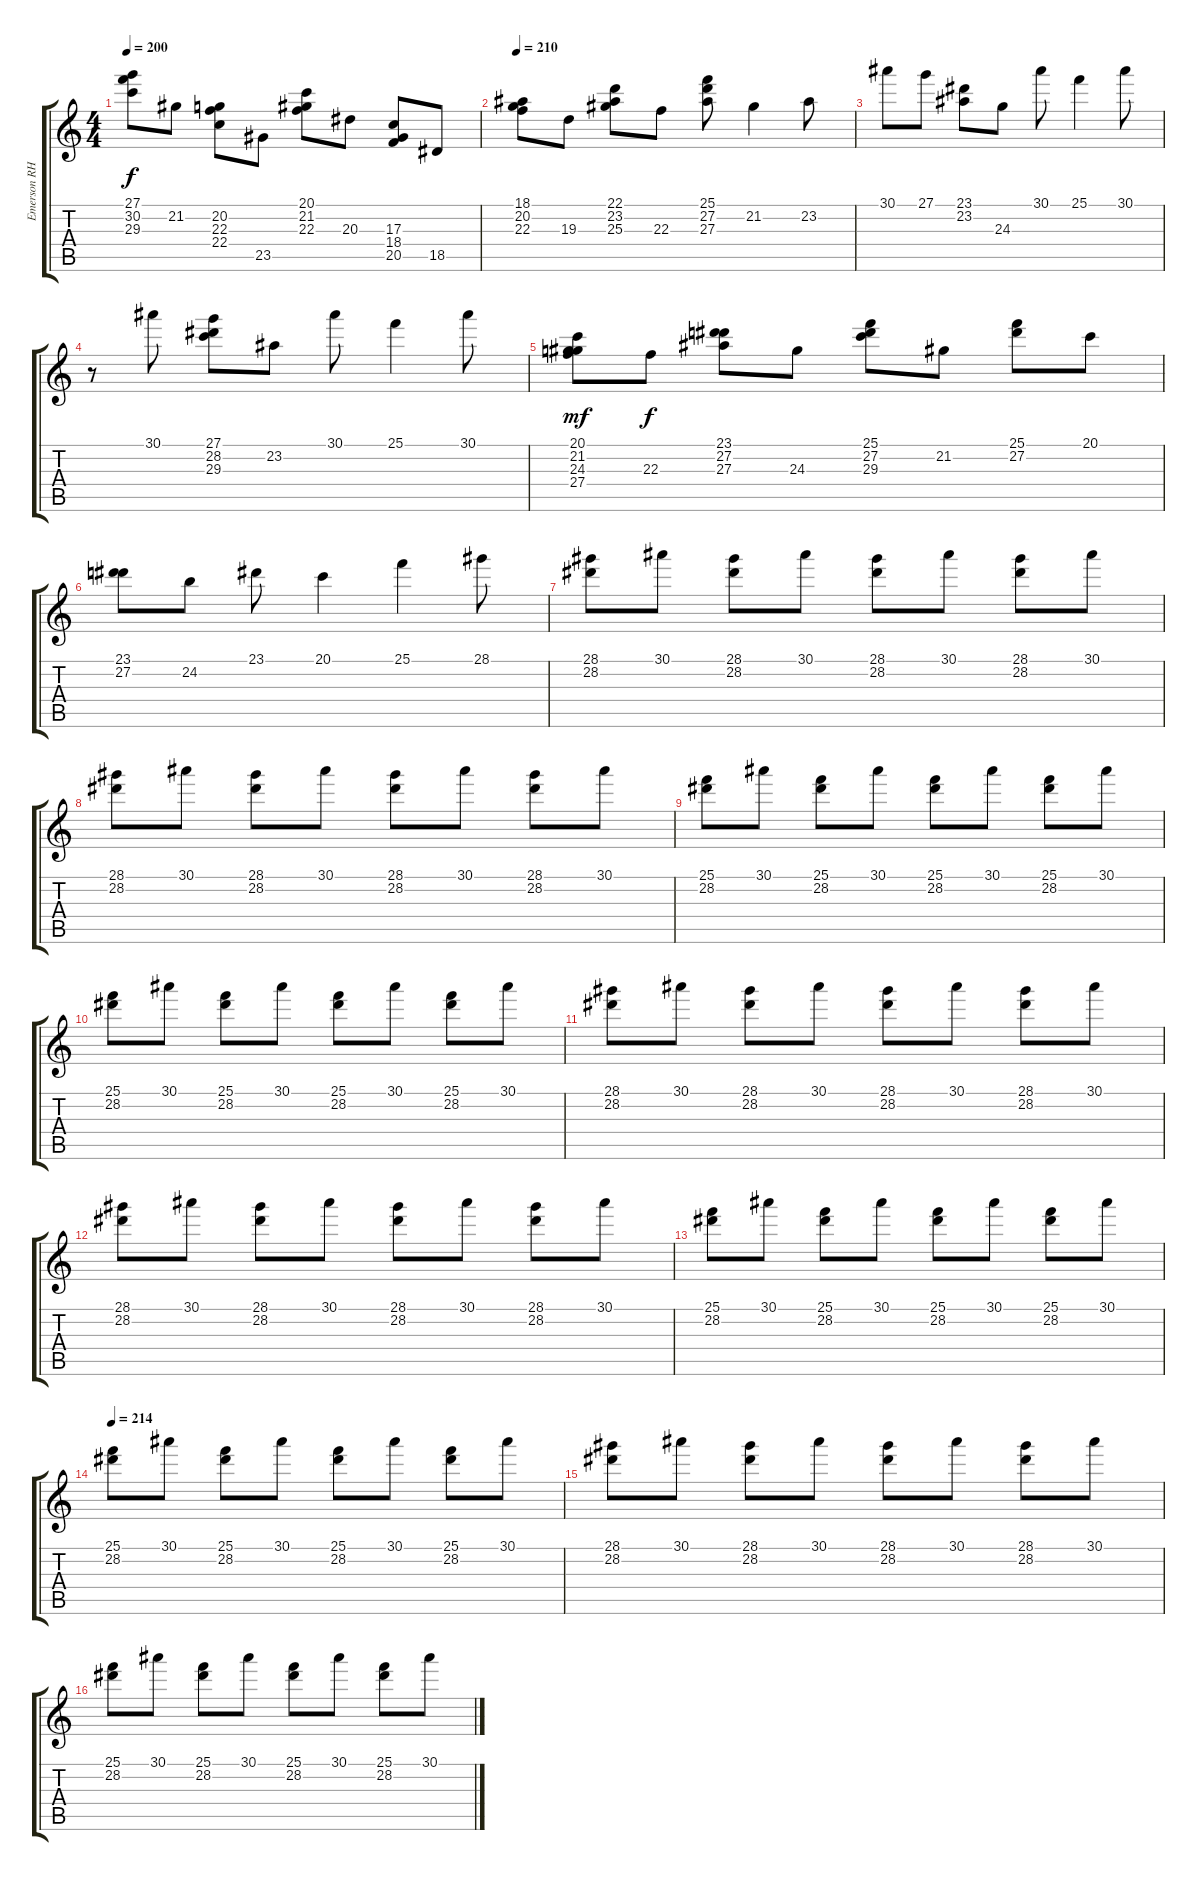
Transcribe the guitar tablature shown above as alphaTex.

\track ("Emerson RH" "Emerson RH") {instrument rockorgan}
\staff {score tabs}
\tuning (E4 B3 G3 D3 A2 E2) {hide}
\ts (4 4)
\tempo 200
\clef g2
\ks c
(27.1 30.2 29.3).8{dy f} 21.2.8 (20.2 22.3 22.4).8 23.5.8 (20.1 21.2 22.3).8 20.3.8 (17.3 18.4 20.5).8 18.5.8 |
\tempo 210
(18.1 20.2 22.3).8 19.3.8 (22.1 23.2 25.3).8 22.3.8 (25.1 27.2 27.3).8 21.2.4 23.2.8 |
30.1.8 27.1.8 (23.1 23.2).8 24.3.8 30.1.8 25.1.4 30.1.8 |
r.8 30.1.8 (27.1 28.2 29.3).8 23.2.8 30.1.8 25.1.4 30.1.8 |
(20.1 21.2 24.3 27.4).8{dy mf} 22.3.8{dy f} (23.1 27.2 27.3).8 24.3.8 (25.1 27.2 29.3).8 21.2.8 (25.1 27.2).8 20.1.8 |
(23.1 27.2).8 24.2.8 23.1.8 20.1.4 25.1.4 28.1.8 |
(28.1 28.2).8 30.1.8 (28.1 28.2).8 30.1.8 (28.1 28.2).8 30.1.8 (28.1 28.2).8 30.1.8 |
(28.1 28.2).8 30.1.8 (28.1 28.2).8 30.1.8 (28.1 28.2).8 30.1.8 (28.1 28.2).8 30.1.8 |
(25.1 28.2).8 30.1.8 (25.1 28.2).8 30.1.8 (25.1 28.2).8 30.1.8 (25.1 28.2).8 30.1.8 |
(25.1 28.2).8 30.1.8 (25.1 28.2).8 30.1.8 (25.1 28.2).8 30.1.8 (25.1 28.2).8 30.1.8 |
(28.1 28.2).8 30.1.8 (28.1 28.2).8 30.1.8 (28.1 28.2).8 30.1.8 (28.1 28.2).8 30.1.8 |
(28.1 28.2).8 30.1.8 (28.1 28.2).8 30.1.8 (28.1 28.2).8 30.1.8 (28.1 28.2).8 30.1.8 |
(25.1 28.2).8 30.1.8 (25.1 28.2).8 30.1.8 (25.1 28.2).8 30.1.8 (25.1 28.2).8 30.1.8 |
\tempo 214
(25.1 28.2).8 30.1.8 (25.1 28.2).8 30.1.8 (25.1 28.2).8 30.1.8 (25.1 28.2).8 30.1.8 |
(28.1 28.2).8 30.1.8 (28.1 28.2).8 30.1.8 (28.1 28.2).8 30.1.8 (28.1 28.2).8 30.1.8 |
(25.1 28.2).8 30.1.8 (25.1 28.2).8 30.1.8 (25.1 28.2).8 30.1.8 (25.1 28.2).8 30.1.8
